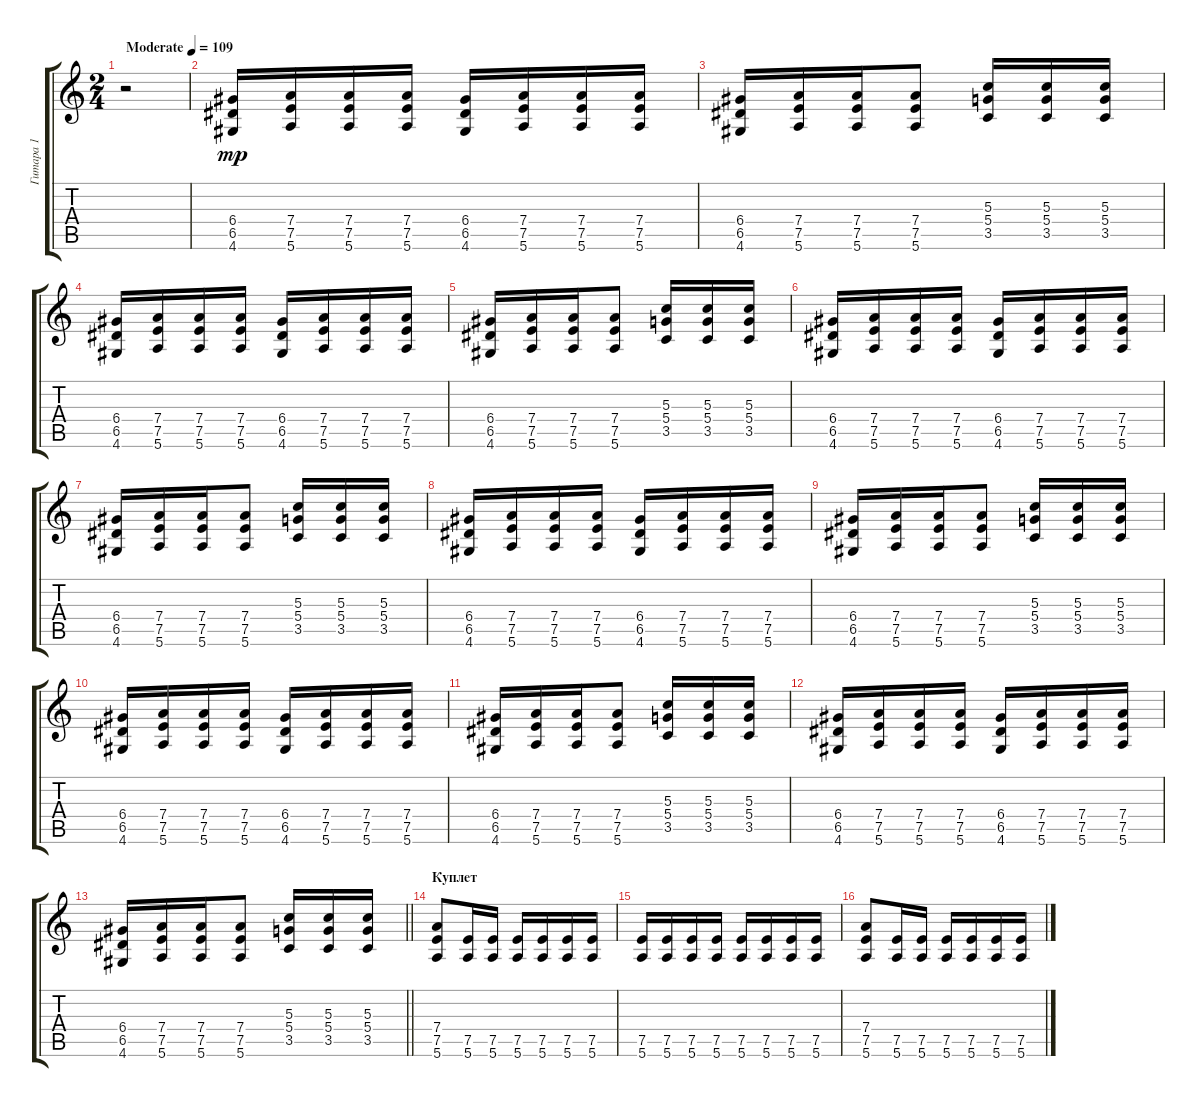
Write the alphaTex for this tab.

\track ("Гитара 1" "Гитара 1") {instrument distortionguitar}
\staff {score tabs}
\tuning (E4 B3 G3 D3 A2 E2) {hide}
\ts (2 4)
\tempo (109 "Moderate")
\clef g2
\ks c
r.2{dy mp instrument distortionguitar} |
(6.4 6.5 4.6).16 (7.4 7.5 5.6).16 (7.4 7.5 5.6).16 (7.4 7.5 5.6).16 (6.4 6.5 4.6).16 (7.4 7.5 5.6).16 (7.4 7.5 5.6).16 (7.4 7.5 5.6).16 |
(6.4 6.5 4.6).16 (7.4 7.5 5.6).16 (7.4 7.5 5.6).16 (7.4 7.5 5.6).8 (5.3 5.4 3.5).16 (5.3 5.4 3.5).16 (5.3 5.4 3.5).16 |
(6.4 6.5 4.6).16 (7.4 7.5 5.6).16 (7.4 7.5 5.6).16 (7.4 7.5 5.6).16 (6.4 6.5 4.6).16 (7.4 7.5 5.6).16 (7.4 7.5 5.6).16 (7.4 7.5 5.6).16 |
(6.4 6.5 4.6).16 (7.4 7.5 5.6).16 (7.4 7.5 5.6).16 (7.4 7.5 5.6).8 (5.3 5.4 3.5).16 (5.3 5.4 3.5).16 (5.3 5.4 3.5).16 |
(6.4 6.5 4.6).16 (7.4 7.5 5.6).16 (7.4 7.5 5.6).16 (7.4 7.5 5.6).16 (6.4 6.5 4.6).16 (7.4 7.5 5.6).16 (7.4 7.5 5.6).16 (7.4 7.5 5.6).16 |
(6.4 6.5 4.6).16 (7.4 7.5 5.6).16 (7.4 7.5 5.6).16 (7.4 7.5 5.6).8 (5.3 5.4 3.5).16 (5.3 5.4 3.5).16 (5.3 5.4 3.5).16 |
(6.4 6.5 4.6).16 (7.4 7.5 5.6).16 (7.4 7.5 5.6).16 (7.4 7.5 5.6).16 (6.4 6.5 4.6).16 (7.4 7.5 5.6).16 (7.4 7.5 5.6).16 (7.4 7.5 5.6).16 |
(6.4 6.5 4.6).16 (7.4 7.5 5.6).16 (7.4 7.5 5.6).16 (7.4 7.5 5.6).8 (5.3 5.4 3.5).16 (5.3 5.4 3.5).16 (5.3 5.4 3.5).16 |
(6.4 6.5 4.6).16 (7.4 7.5 5.6).16 (7.4 7.5 5.6).16 (7.4 7.5 5.6).16 (6.4 6.5 4.6).16 (7.4 7.5 5.6).16 (7.4 7.5 5.6).16 (7.4 7.5 5.6).16 |
(6.4 6.5 4.6).16 (7.4 7.5 5.6).16 (7.4 7.5 5.6).16 (7.4 7.5 5.6).8 (5.3 5.4 3.5).16 (5.3 5.4 3.5).16 (5.3 5.4 3.5).16 |
(6.4 6.5 4.6).16 (7.4 7.5 5.6).16 (7.4 7.5 5.6).16 (7.4 7.5 5.6).16 (6.4 6.5 4.6).16 (7.4 7.5 5.6).16 (7.4 7.5 5.6).16 (7.4 7.5 5.6).16 |
\barLineRight lightlight
(6.4 6.5 4.6).16 (7.4 7.5 5.6).16 (7.4 7.5 5.6).16 (7.4 7.5 5.6).8 (5.3 5.4 3.5).16 (5.3 5.4 3.5).16 (5.3 5.4 3.5).16 |
\section ("" "Куплет")
(7.4 7.5 5.6).8 (7.5 5.6).16 (7.5 5.6).16 (7.5 5.6).16 (7.5 5.6).16 (7.5 5.6).16 (7.5 5.6).16 |
(7.5 5.6).16 (7.5 5.6).16 (7.5 5.6).16 (7.5 5.6).16 (7.5 5.6).16 (7.5 5.6).16 (7.5 5.6).16 (7.5 5.6).16 |
(7.4 7.5 5.6).8 (7.5 5.6).16 (7.5 5.6).16 (7.5 5.6).16 (7.5 5.6).16 (7.5 5.6).16 (7.5 5.6).16
